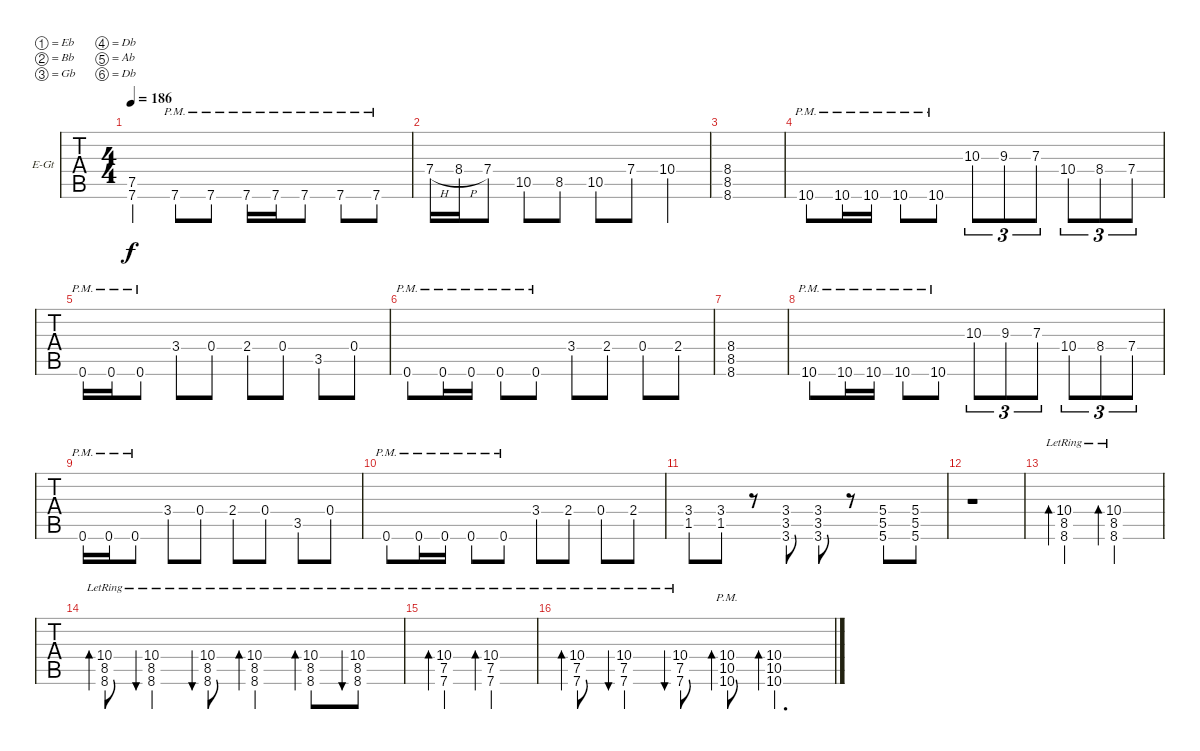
\bracketExtendMode groupsimilarinstruments
\firstSystemTrackNameOrientation horizontal
\otherSystemsTrackNameOrientation horizontal
\track ("Rhytm" "E-Gt") {instrument distortionguitar}
\staff {tabs}
\tuning (Eb4 Bb3 Gb3 Db3 Ab2 Db2)
\ts (4 4)
\tempo 186
\clef g2
\ks db
(7.5 7.6).4{dy f} 7.6{pm}.8 7.6{pm}.8 7.6{pm}.16 7.6{pm}.16 7.6{pm}.8 7.6{pm}.8 7.6{pm}.8 |
7.4{h}.16 8.4{h}.16 7.4.8 10.5.8 8.5.8 10.5.8 7.4.8 10.4.4 |
(8.4 8.5 8.6).1 |
10.6{pm}.8 10.6{pm}.16 10.6{pm}.16 10.6{pm}.8 10.6{pm}.8 10.3.8{tu (3 2)} 9.3.8{tu (3 2)} 7.3.8{tu (3 2)} 10.4.8{tu (3 2)} 8.4.8{tu (3 2)} 7.4.8{tu (3 2)} |
0.6{pm}.16 0.6{pm}.16 0.6{pm}.8 3.4.8 0.4.8 2.4.8 0.4.8 3.5.8 0.4.8 |
0.6{pm}.8 0.6{pm}.16 0.6{pm}.16 0.6{pm}.8 0.6{pm}.8 3.4.8 2.4.8 0.4.8 2.4.8 |
(8.4 8.5 8.6).1 |
10.6{pm}.8 10.6{pm}.16 10.6{pm}.16 10.6{pm}.8 10.6{pm}.8 10.3.8{tu (3 2)} 9.3.8{tu (3 2)} 7.3.8{tu (3 2)} 10.4.8{tu (3 2)} 8.4.8{tu (3 2)} 7.4.8{tu (3 2)} |
0.6{pm}.16 0.6{pm}.16 0.6{pm}.8 3.4.8 0.4.8 2.4.8 0.4.8 3.5.8 0.4.8 |
0.6{pm}.8 0.6{pm}.16 0.6{pm}.16 0.6{pm}.8 0.6{pm}.8 3.4.8 2.4.8 0.4.8 2.4.8 |
(3.4 1.5).8 (3.4 1.5).8 r.8 (3.4 3.5 3.6).8 (3.4 3.5 3.6).8 r.8 (5.4 5.5 5.6).8 (5.4 5.5 5.6).8 |
r.1 |
(10.4{lr} 8.5{lr} 8.6{lr}).2{bd 60} (10.4{lr} 8.5{lr} 8.6{lr}).2{bd 60} |
(10.4{lr} 8.5{lr} 8.6{lr}).8{bd 60} (10.4{lr} 8.5{lr} 8.6{lr}).4{bu 60} (10.4{lr} 8.5{lr} 8.6{lr}).8{bu 60} (10.4{lr} 8.5{lr} 8.6{lr}).4{bd 60} (10.4{lr} 8.5{lr} 8.6{lr}).8{bd 60} (10.4{lr} 8.5{lr} 8.6{lr}).8{bu 60} |
(10.4{lr} 7.5{lr} 7.6{lr}).2{bd 60} (10.4{lr} 7.5{lr} 7.6{lr}).2{bd 60} |
(10.4{lr} 7.5{lr} 7.6{lr}).8{bd 60} (10.4{lr} 7.5{lr} 7.6{lr}).4{bu 60} (10.4{lr} 7.5{lr} 7.6{lr}).8{bu 60} (10.4{pm} 10.5{pm} 10.6{pm}).8{bd 60} (10.4 10.5 10.6).4{d bd 60}
